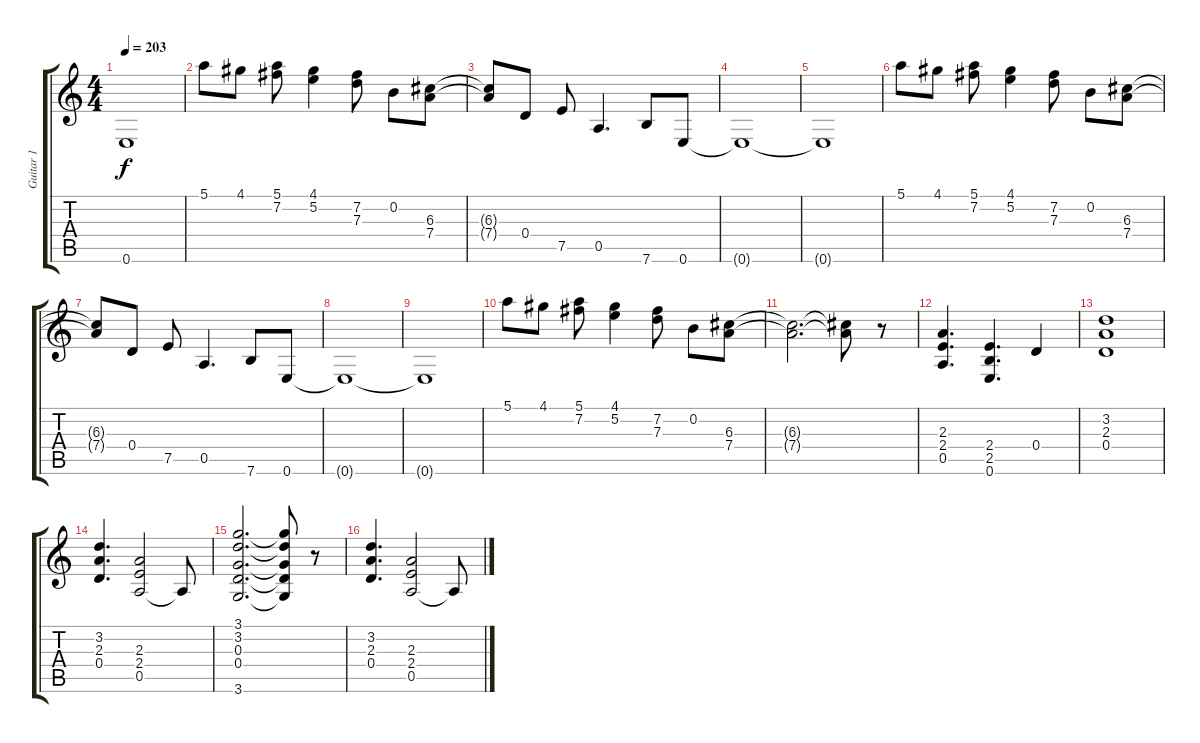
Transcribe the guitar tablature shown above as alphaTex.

\track ("Guitar 1" "Guitar 1") {instrument distortionguitar}
\staff {score tabs}
\tuning (E4 B3 G3 D3 A2 E2) {hide}
\ts (4 4)
\tempo 203
\clef g2
\ks c
0.6{t}.1{dy f} |
5.1.8 4.1.8 (5.1 7.2).8 (4.1 5.2).4 (7.2 7.3).8 0.2.8 (6.3 7.4).8 |
(6.3{t} 7.4{t}).8 0.4.8 7.5.8 0.5.4{d} 7.6.8 0.6.8 |
0.6{t}.1 |
0.6{t}.1 |
5.1.8 4.1.8 (5.1 7.2).8 (4.1 5.2).4 (7.2 7.3).8 0.2.8 (6.3 7.4).8 |
(6.3{t} 7.4{t}).8 0.4.8 7.5.8 0.5.4{d} 7.6.8 0.6.8 |
0.6{t}.1 |
0.6{t}.1 |
5.1.8 4.1.8 (5.1 7.2).8 (4.1 5.2).4 (7.2 7.3).8 0.2.8 (6.3 7.4).8 |
(6.3{t} 7.4{t}).2{d} (6.3{t} 7.4{t}).8 r.8 |
(2.3 2.4 0.5).4{d} (2.4 2.5 0.6).4{d} 0.4.4 |
(3.2 2.3 0.4).1 |
(3.2 2.3 0.4).4{d} (2.3 2.4 0.5).2 0.5{t}.8 |
(3.1 3.2 0.3 0.4 3.6).2{d} (3.1{t} 3.2{t} 0.3{t} 0.4{t} 3.6{t}).8 r.8 |
(3.2 2.3 0.4).4{d} (2.3 2.4 0.5).2 0.5{t}.8
